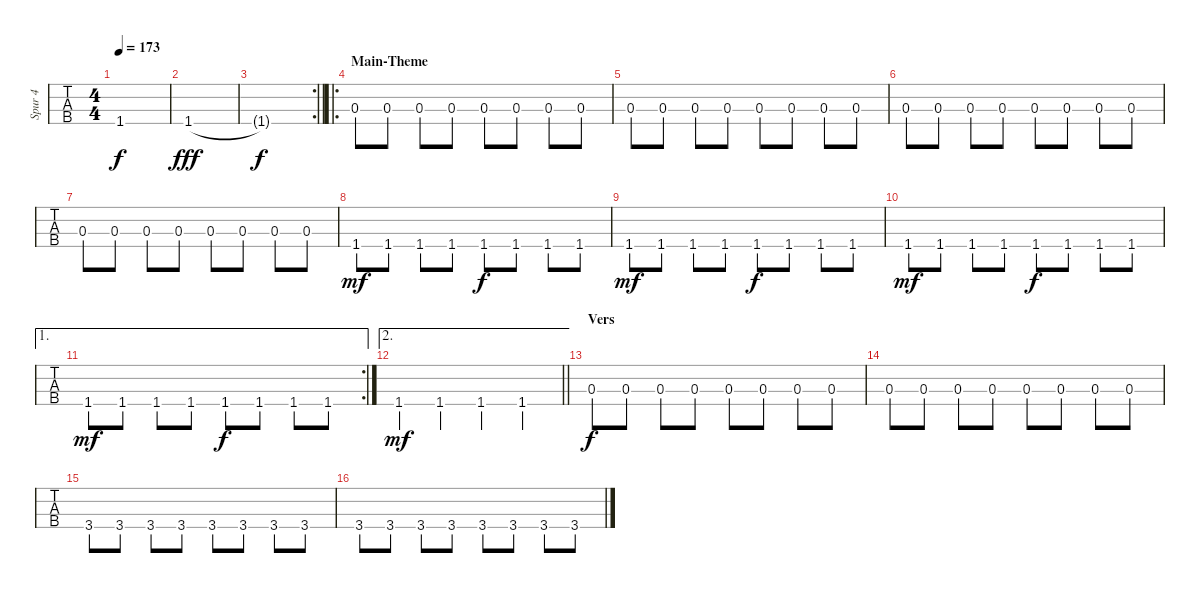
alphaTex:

\track ("Spur 4" "Spur 4") {instrument electricbasspick}
\staff {tabs}
\tuning (D2 A1 E1 B0) {hide}
\ts (4 4)
\tempo 173
\clef f4
\ks c
1.4{t}.1{dy f} |
1.4.1{dy fff} |
\rc 2
\barLineRight lightlight
1.4{t}.1{dy f} |
\ro
\section ("" "Main-Theme")
0.3.8 0.3.8 0.3.8 0.3.8 0.3.8 0.3.8 0.3.8 0.3.8 |
0.3.8 0.3.8 0.3.8 0.3.8 0.3.8 0.3.8 0.3.8 0.3.8 |
0.3.8 0.3.8 0.3.8 0.3.8 0.3.8 0.3.8 0.3.8 0.3.8 |
0.3.8 0.3.8 0.3.8 0.3.8 0.3.8 0.3.8 0.3.8 0.3.8 |
1.4.8{dy mf} 1.4.8 1.4.8 1.4.8 1.4.8{dy f} 1.4.8 1.4.8 1.4.8 |
1.4.8{dy mf} 1.4.8 1.4.8 1.4.8 1.4.8{dy f} 1.4.8 1.4.8 1.4.8 |
1.4.8{dy mf} 1.4.8 1.4.8 1.4.8 1.4.8{dy f} 1.4.8 1.4.8 1.4.8 |
\ae 1
\rc 2
1.4.8{dy mf} 1.4.8 1.4.8 1.4.8 1.4.8{dy f} 1.4.8 1.4.8 1.4.8 |
\ae 2
\barLineRight lightlight
1.4.4{dy mf} 1.4.4 1.4.4 1.4.4 |
\section ("" "Vers")
0.3.8{dy f} 0.3.8 0.3.8 0.3.8 0.3.8 0.3.8 0.3.8 0.3.8 |
0.3.8 0.3.8 0.3.8 0.3.8 0.3.8 0.3.8 0.3.8 0.3.8 |
3.4.8 3.4.8 3.4.8 3.4.8 3.4.8 3.4.8 3.4.8 3.4.8 |
3.4.8 3.4.8 3.4.8 3.4.8 3.4.8 3.4.8 3.4.8 3.4.8
